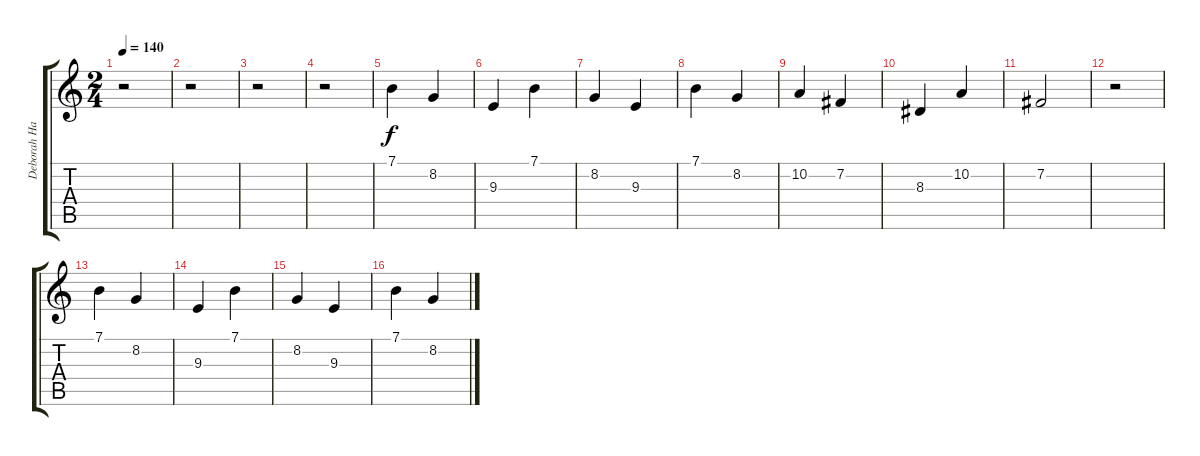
\track ("Deborah Harry" "Deborah Ha") {instrument synthvoice}
\staff {score tabs}
\tuning (E4 B3 G3 D3 A2 E2) {hide}
\ts (2 4)
\tempo 140
\clef g2
\ks c
r.2{dy f} |
r.2 |
r.2 |
r.2 |
7.1.4 8.2.4 |
9.3.4 7.1.4 |
8.2.4 9.3.4 |
7.1.4 8.2.4 |
10.2.4 7.2.4 |
8.3.4 10.2.4 |
7.2.2 |
r.2 |
7.1.4 8.2.4 |
9.3.4 7.1.4 |
8.2.4 9.3.4 |
7.1.4 8.2.4
